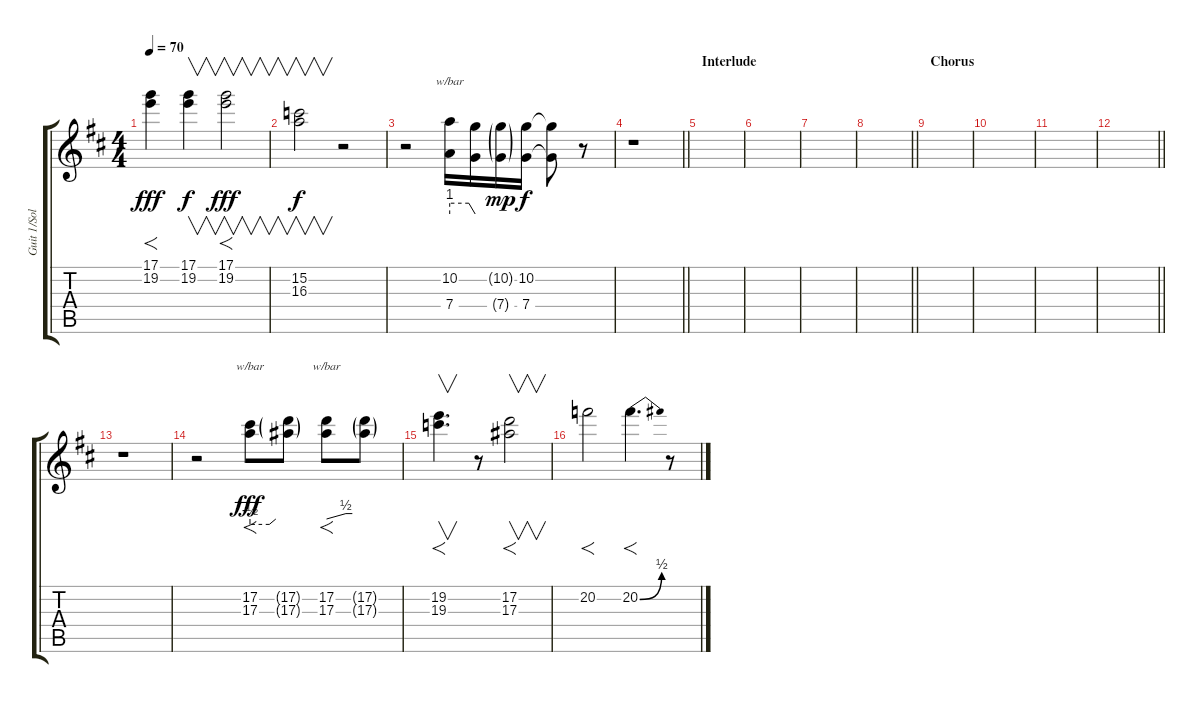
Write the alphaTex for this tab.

\track ("Guit 1/Solo (D tuning)" "Guit 1/Sol") {instrument acousticguitarsteel}
\staff {score tabs}
\tuning (D4 A3 F3 C3 G2 D2) {hide}
\ts (4 4)
\tempo 70
\clef g2
\ks bminor
(17.1 19.2).4{f dy fff} (17.1 19.2).4{v dy f} (17.1 19.2).2{f v dy fff} |
(15.2 16.3).2{v dy f} r.2 |
r.2 (10.2 7.4).16{tbe (custom default 0 4 45 4 60 0)} (10.2{t} 7.4{t}).16 (10.2{g} 7.4{g}).16{dy mp} (10.2 7.4).16{dy f} (10.2{t} 7.4{t}).8 r.8 |
\barLineRight lightlight
r.1 |
\section ("" "Interlude")
|
|
|
\barLineRight lightlight
|
\section ("" "Chorus")
|
|
|
\barLineRight lightlight
|
r.1 |
r.2 (17.2 17.3).8{f tbe (custom default 0 -2 45 -2 60 0) dy fff} (17.2{g} 17.3{g}).8 (17.2 17.3).8{f tbe (custom default 0 0 45 2 60 2)} (17.2{g} 17.3{g}).8 |
(19.2 19.3).4{f v d} r.8 (17.2 17.3).2{f v} |
20.2.2{f} 20.2{be (bend 0 0 60 2)}.4{f d} r.8
